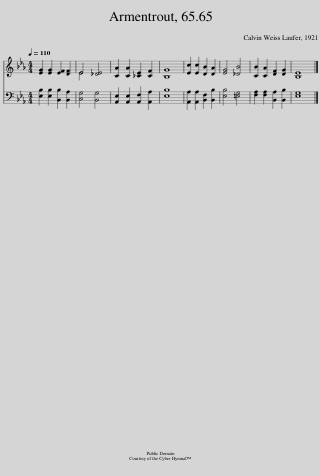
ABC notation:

X:1
%%score ( 1 2 ) 3
L:1/8
Q:1/4=110
M:4/4
I:linebreak $
K:Eb
V:1 treble
V:2 treble
V:3 bass
V:1
 [EG]2 [EG]2 [EF]2 [DF]2 | E4 [_DE]4 | [CA]2 [CA]2 [_CE]2 [CF]2 | [B,G]8 | [Ec]2 [Ec]2 [DB]2 [DA]2 | %5
 [EG]4 [_DB]4 | [CB]2 [CA]2 [DF]2 [DG]2 | [B,E]8 |] %8
V:2
 x8 | E4 x4 | x8 | x8 | x8 | %5
 x8 | x8 | x8 |] %8
V:3
 [E,B,]2 [E,B,]2 [B,,B,]2 [B,,A,]2 | [C,G,]4 [B,,G,]4 | [A,,E,]2 [A,,E,]2 [A,,F,]2 [A,,A,]2 | [E,B,]8 | [A,,A,]2 [A,,A,]2 [B,,F,]2 [B,,B,]2 | %5
 [E,B,]4 [=E,G,]4 | [F,A,]2 [F,A,]2 [B,,A,]2 [B,,B,]2 | [E,G,]8 |] %8
